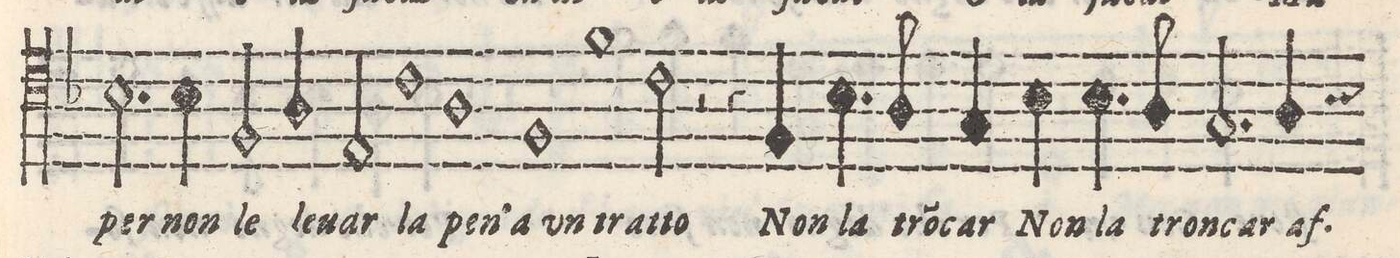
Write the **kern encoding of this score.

**kern	**text
*I"TENORE	*
*clefC4	*
*k[b-]	*
*met(C)	*
*M4/4	*
=32-	=32-
2.B-\	per
4B-\	non
=33-	=33-
2F/	le
2A/	le-
=34-	=34-
2E/	-uar
1c\	la
=35-	=35-
1A\	pen' a
=36-	=36-
1F/	un
=37-	=37-
1f\	tra-
=38-	=38-
2c\	-tto
=39-	=39-
2r	.
4r	.
4F/	Non
=40-	=40-
4.B-\	la
8A/	tro-
4G/	-car
4B-\	Non
=41-	=41-
4.B-\	la
8A/	tron-
2.G/	-car
=42-	=42-
4A\	af-
*-	*-
